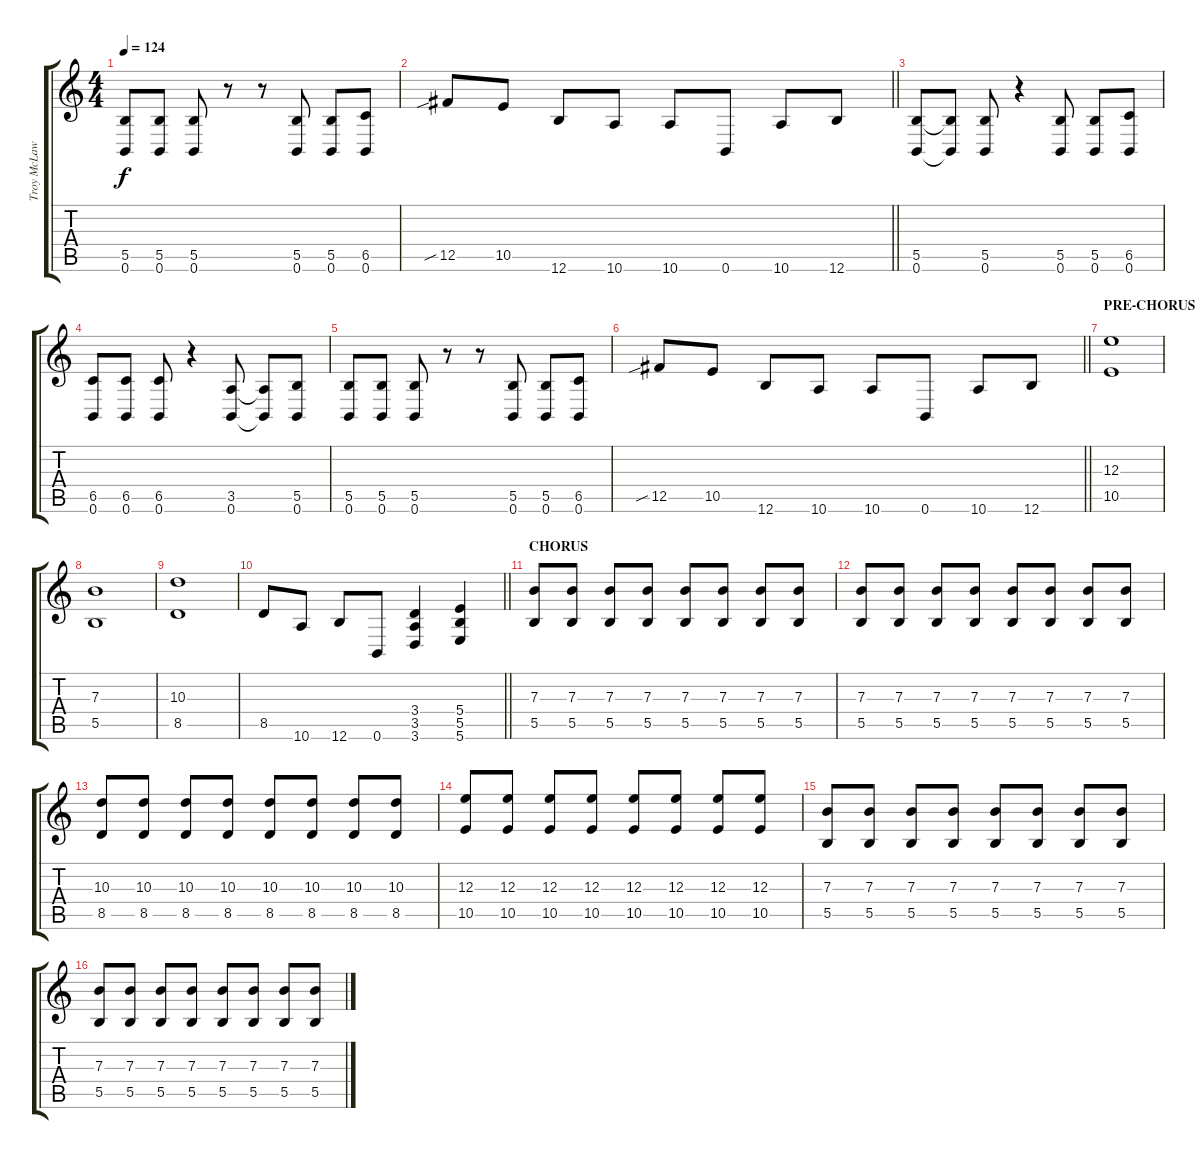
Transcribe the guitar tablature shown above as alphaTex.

\track ("Troy McLawhorn - rhythm guitar" "Troy McLaw") {instrument distortionguitar}
\staff {score tabs}
\tuning (Db4 Ab3 E3 B2 Gb2 B1) {hide}
\ts (4 4)
\tempo 124
\clef g2
\ks c
(5.5 0.6).8{dy f} (5.5 0.6).8 (5.5 0.6).8 r.8 r.8 (5.5 0.6).8 (5.5 0.6).8 (6.5 0.6).8 |
\barLineRight lightlight
12.5{sib}.8 10.5.8 12.6.8 10.6.8 10.6.8 0.6.8 10.6.8 12.6.8 |
(5.5 0.6).8 (5.5{t} 0.6{t}).8 (5.5 0.6).8 r.4 (5.5 0.6).8 (5.5 0.6).8 (6.5 0.6).8 |
(6.5 0.6).8 (6.5 0.6).8 (6.5 0.6).8 r.4 (3.5 0.6).8 (3.5{t} 0.6{t}).8 (5.5 0.6).8 |
(5.5 0.6).8 (5.5 0.6).8 (5.5 0.6).8 r.8 r.8 (5.5 0.6).8 (5.5 0.6).8 (6.5 0.6).8 |
\barLineRight lightlight
12.5{sib}.8 10.5.8 12.6.8 10.6.8 10.6.8 0.6.8 10.6.8 12.6.8 |
\section ("" "PRE-CHORUS")
(12.3 10.5).1 |
(7.3 5.5).1 |
(10.3 8.5).1 |
\barLineRight lightlight
8.5.8 10.6.8 12.6.8 0.6.8 (3.4 3.5 3.6).4 (5.4 5.5 5.6).4 |
\section ("" "CHORUS")
(7.3 5.5).8 (7.3 5.5).8 (7.3 5.5).8 (7.3 5.5).8 (7.3 5.5).8 (7.3 5.5).8 (7.3 5.5).8 (7.3 5.5).8 |
(7.3 5.5).8 (7.3 5.5).8 (7.3 5.5).8 (7.3 5.5).8 (7.3 5.5).8 (7.3 5.5).8 (7.3 5.5).8 (7.3 5.5).8 |
(10.3 8.5).8 (10.3 8.5).8 (10.3 8.5).8 (10.3 8.5).8 (10.3 8.5).8 (10.3 8.5).8 (10.3 8.5).8 (10.3 8.5).8 |
(12.3 10.5).8 (12.3 10.5).8 (12.3 10.5).8 (12.3 10.5).8 (12.3 10.5).8 (12.3 10.5).8 (12.3 10.5).8 (12.3 10.5).8 |
(7.3 5.5).8 (7.3 5.5).8 (7.3 5.5).8 (7.3 5.5).8 (7.3 5.5).8 (7.3 5.5).8 (7.3 5.5).8 (7.3 5.5).8 |
(7.3 5.5).8 (7.3 5.5).8 (7.3 5.5).8 (7.3 5.5).8 (7.3 5.5).8 (7.3 5.5).8 (7.3 5.5).8 (7.3 5.5).8
